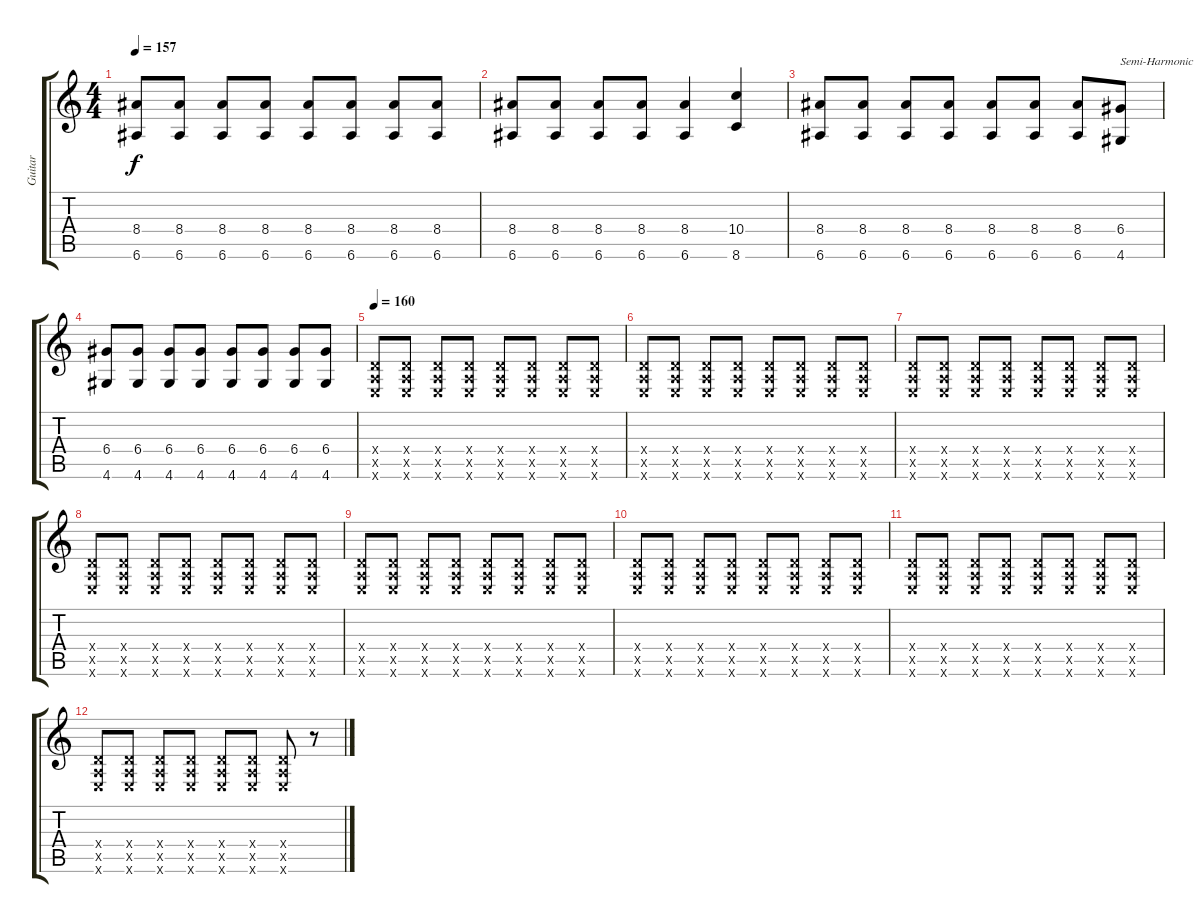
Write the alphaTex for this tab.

\track ("Guitar" "Guitar") {instrument distortionguitar}
\staff {score tabs}
\tuning (E4 B3 G3 D3 A2 E2) {hide}
\ts (4 4)
\tempo 157
\clef g2
\ks c
(8.4 6.6).8{dy f} (8.4 6.6).8 (8.4 6.6).8 (8.4 6.6).8 (8.4 6.6).8 (8.4 6.6).8 (8.4 6.6).8 (8.4 6.6).8 |
(8.4 6.6).8 (8.4 6.6).8 (8.4 6.6).8 (8.4 6.6).8 (8.4 6.6).4 (10.4 8.6).4 |
(8.4 6.6).8 (8.4 6.6).8 (8.4 6.6).8 (8.4 6.6).8 (8.4 6.6).8 (8.4 6.6).8 (8.4 6.6).8 (6.4 4.6).8{txt "Semi-Harmonic"} |
(6.4 4.6).8 (6.4 4.6).8 (6.4 4.6).8 (6.4 4.6).8 (6.4 4.6).8 (6.4 4.6).8 (6.4 4.6).8 (6.4 4.6).8 |
\tempo 160
(0.4{x} 0.5{x} 0.6{x}).8{volume 16} (0.4{x} 0.5{x} 0.6{x}).8 (0.4{x} 0.5{x} 0.6{x}).8 (0.4{x} 0.5{x} 0.6{x}).8 (0.4{x} 0.5{x} 0.6{x}).8 (0.4{x} 0.5{x} 0.6{x}).8 (0.4{x} 0.5{x} 0.6{x}).8 (0.4{x} 0.5{x} 0.6{x}).8 |
(0.4{x} 0.5{x} 0.6{x}).8 (0.4{x} 0.5{x} 0.6{x}).8 (0.4{x} 0.5{x} 0.6{x}).8 (0.4{x} 0.5{x} 0.6{x}).8 (0.4{x} 0.5{x} 0.6{x}).8 (0.4{x} 0.5{x} 0.6{x}).8 (0.4{x} 0.5{x} 0.6{x}).8 (0.4{x} 0.5{x} 0.6{x}).8 |
(0.4{x} 0.5{x} 0.6{x}).8 (0.4{x} 0.5{x} 0.6{x}).8 (0.4{x} 0.5{x} 0.6{x}).8 (0.4{x} 0.5{x} 0.6{x}).8 (0.4{x} 0.5{x} 0.6{x}).8 (0.4{x} 0.5{x} 0.6{x}).8 (0.4{x} 0.5{x} 0.6{x}).8 (0.4{x} 0.5{x} 0.6{x}).8 |
(0.4{x} 0.5{x} 0.6{x}).8 (0.4{x} 0.5{x} 0.6{x}).8 (0.4{x} 0.5{x} 0.6{x}).8 (0.4{x} 0.5{x} 0.6{x}).8 (0.4{x} 0.5{x} 0.6{x}).8 (0.4{x} 0.5{x} 0.6{x}).8 (0.4{x} 0.5{x} 0.6{x}).8 (0.4{x} 0.5{x} 0.6{x}).8 |
(0.4{x} 0.5{x} 0.6{x}).8 (0.4{x} 0.5{x} 0.6{x}).8 (0.4{x} 0.5{x} 0.6{x}).8 (0.4{x} 0.5{x} 0.6{x}).8 (0.4{x} 0.5{x} 0.6{x}).8 (0.4{x} 0.5{x} 0.6{x}).8 (0.4{x} 0.5{x} 0.6{x}).8 (0.4{x} 0.5{x} 0.6{x}).8 |
(0.4{x} 0.5{x} 0.6{x}).8 (0.4{x} 0.5{x} 0.6{x}).8 (0.4{x} 0.5{x} 0.6{x}).8 (0.4{x} 0.5{x} 0.6{x}).8 (0.4{x} 0.5{x} 0.6{x}).8 (0.4{x} 0.5{x} 0.6{x}).8 (0.4{x} 0.5{x} 0.6{x}).8 (0.4{x} 0.5{x} 0.6{x}).8 |
(0.4{x} 0.5{x} 0.6{x}).8 (0.4{x} 0.5{x} 0.6{x}).8 (0.4{x} 0.5{x} 0.6{x}).8 (0.4{x} 0.5{x} 0.6{x}).8 (0.4{x} 0.5{x} 0.6{x}).8 (0.4{x} 0.5{x} 0.6{x}).8 (0.4{x} 0.5{x} 0.6{x}).8 (0.4{x} 0.5{x} 0.6{x}).8 |
(0.4{x} 0.5{x} 0.6{x}).8 (0.4{x} 0.5{x} 0.6{x}).8 (0.4{x} 0.5{x} 0.6{x}).8 (0.4{x} 0.5{x} 0.6{x}).8 (0.4{x} 0.5{x} 0.6{x}).8 (0.4{x} 0.5{x} 0.6{x}).8 (0.4{x} 0.5{x} 0.6{x}).8 r.8
